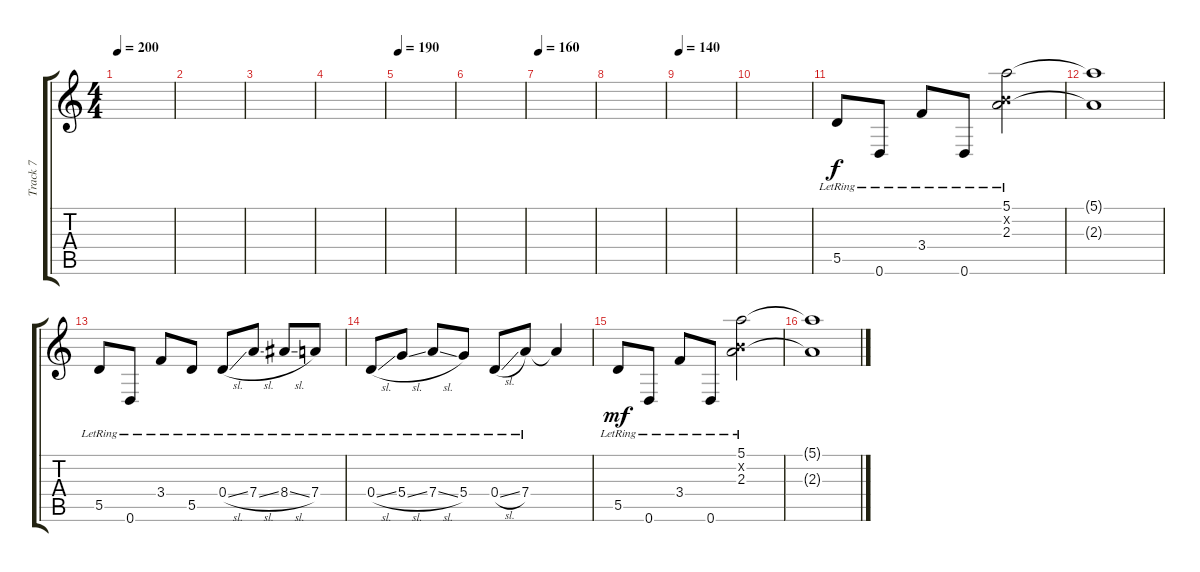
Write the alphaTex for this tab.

\track ("Track 7" "Track 7") {instrument distortionguitar}
\staff {score tabs}
\tuning (E4 B3 G3 D3 A2 D2) {hide}
\ts (4 4)
\tempo 200
\clef g2
\ks c
|
|
|
|
\tempo 190
|
|
\tempo 160
|
|
\tempo 140
|
|
5.5{lr}.8 0.6{lr}.8 3.4{lr}.8 0.6{lr}.8 (5.1{lr} 0.2{x} 2.3{lr}).2 |
(5.1{t} 2.3{t}).1 |
5.5{lr}.8 0.6{lr}.8 3.4{lr}.8 5.5{lr}.8 0.4{sl lr}.8 7.4{sl lr}.8 8.4{sl lr}.8 7.4{lr}.8 |
0.4{sl lr}.8 5.4{sl lr}.8 7.4{sl lr}.8 5.4{lr}.8 0.4{sl lr}.8 7.4{lr}.8 7.4{t}.4{dy f} |
5.5{lr}.8{dy mf} 0.6{lr}.8 3.4{lr}.8 0.6{lr}.8 (5.1{lr} 0.2{x} 2.3{lr}).2 |
(5.1{t} 2.3{t}).1
